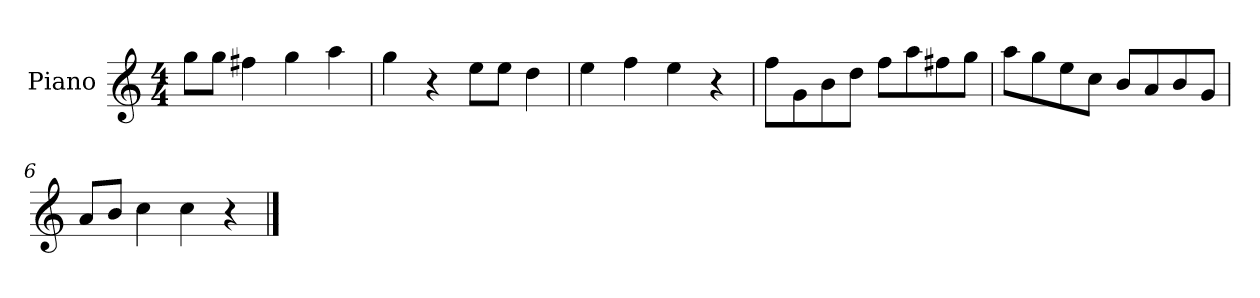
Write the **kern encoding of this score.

**kern
*part1
*staff1
*I"Piano
*I'P-no
*clefG2
*k[]
*M4/4
*MM90
=1
8gg\L
8gg\J
4ff#X\
4gg\
4aa\
=2
4gg\
4r
8ee\L
8ee\J
4dd\
=3
4ee\
4ff\
4ee\
4r
=4
8ff\L
8g\
8b\
8dd\J
8ff\L
8aa\
8ff#X\
8gg\J
=5
8aa\L
8gg\
8ee\
8cc\J
8b/L
8a/
8b/
8g/J
=6
8a/L
8b/J
4cc\
4cc\
4r
==
*-
